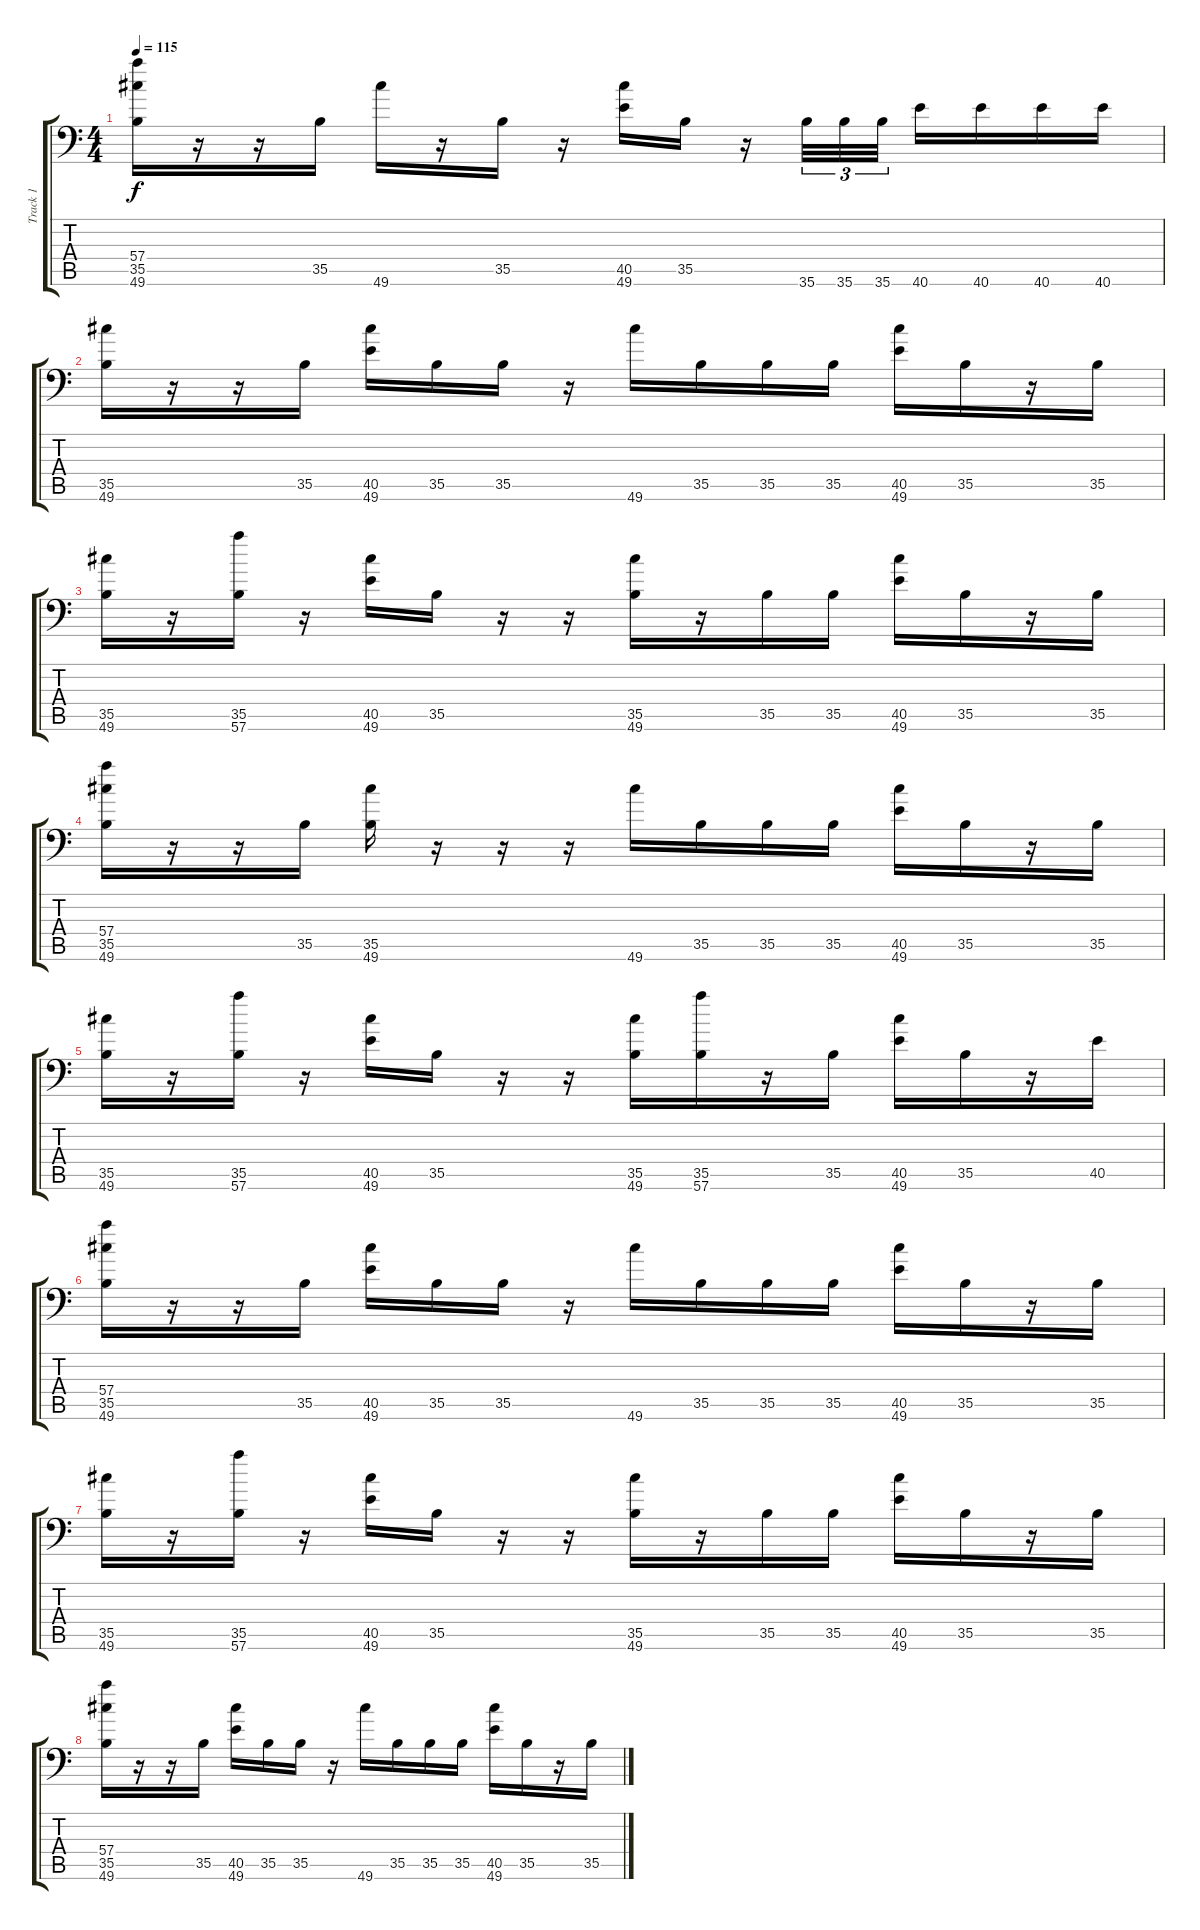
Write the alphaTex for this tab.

\track ("Track 1" "Track 1") {instrument acousticgrandpiano}
\staff {score tabs}
\tuning (C-1 C-1 C-1 C-1 C-1 C-1) {hide}
\ts (4 4)
\tempo 115
\clef f4
\ks c
(57.4 35.5 49.6).16{dy f} r.16 r.16 35.5.16 49.6.16 r.16 35.5.16 r.16 (40.5 49.6).16 35.5.16 r.16 35.6.32{tu (3 2)} 35.6.32{tu (3 2)} 35.6.32{tu (3 2)} 40.6.16 40.6.16 40.6.16 40.6.16 |
(35.5 49.6).16 r.16 r.16 35.5.16 (40.5 49.6).16 35.5.16 35.5.16 r.16 49.6.16 35.5.16 35.5.16 35.5.16 (40.5 49.6).16 35.5.16 r.16 35.5.16 |
(35.5 49.6).16 r.16 (35.5 57.6).16 r.16 (40.5 49.6).16 35.5.16 r.16 r.16 (35.5 49.6).16 r.16 35.5.16 35.5.16 (40.5 49.6).16 35.5.16 r.16 35.5.16 |
(57.4 35.5 49.6).16 r.16 r.16 35.5.16 (35.5 49.6).16 r.16 r.16 r.16 49.6.16 35.5.16 35.5.16 35.5.16 (40.5 49.6).16 35.5.16 r.16 35.5.16 |
(35.5 49.6).16 r.16 (35.5 57.6).16 r.16 (40.5 49.6).16 35.5.16 r.16 r.16 (35.5 49.6).16 (35.5 57.6).16 r.16 35.5.16 (40.5 49.6).16 35.5.16 r.16 40.5.16 |
(57.4 35.5 49.6).16 r.16 r.16 35.5.16 (40.5 49.6).16 35.5.16 35.5.16 r.16 49.6.16 35.5.16 35.5.16 35.5.16 (40.5 49.6).16 35.5.16 r.16 35.5.16 |
(35.5 49.6).16 r.16 (35.5 57.6).16 r.16 (40.5 49.6).16 35.5.16 r.16 r.16 (35.5 49.6).16 r.16 35.5.16 35.5.16 (40.5 49.6).16 35.5.16 r.16 35.5.16 |
(57.4 35.5 49.6).16 r.16 r.16 35.5.16 (40.5 49.6).16 35.5.16 35.5.16 r.16 49.6.16 35.5.16 35.5.16 35.5.16 (40.5 49.6).16 35.5.16 r.16 35.5.16
